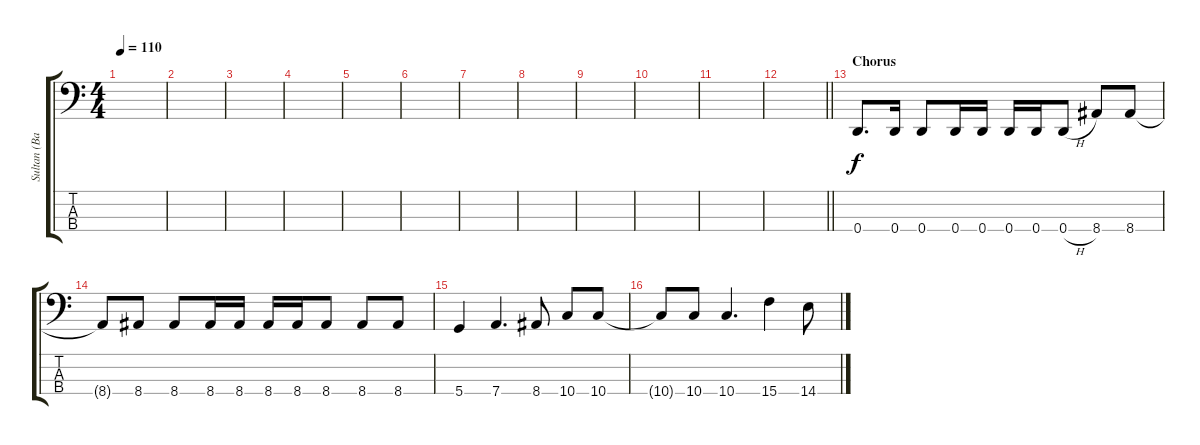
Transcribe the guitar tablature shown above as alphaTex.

\track ("Sultan (Bass)" "Sultan (Ba") {instrument overdrivenguitar}
\staff {score tabs}
\tuning (G2 D2 A1 D1) {hide}
\ts (4 4)
\tempo 110
\clef f4
\ks c
|
|
|
|
|
|
|
|
|
|
|
\barLineRight lightlight
|
\section ("" "Chorus")
0.4.8{d volume 13 balance 5 instrument electricbasspick} 0.4.16 0.4.8 0.4.16 0.4.16 0.4.16 0.4.16 0.4{h}.8 8.4.8 8.4.8 |
8.4{t}.8 8.4.8 8.4.8 8.4.16 8.4.16 8.4.16 8.4.16 8.4.8 8.4.8 8.4.8 |
5.4.4 7.4.4{d} 8.4.8 10.4.8 10.4.8 |
10.4{t}.8 10.4.8 10.4.4{d} 15.4.4 14.4.8
